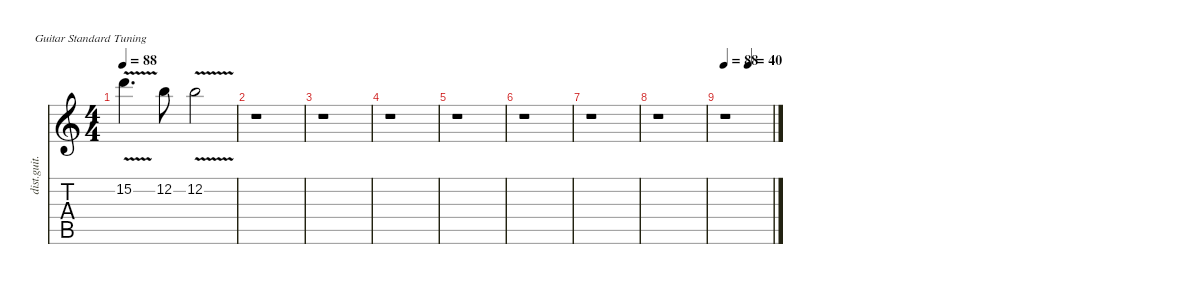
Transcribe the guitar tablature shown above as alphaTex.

\defaultSystemsLayout 4
\hideDynamics
\bracketExtendMode nobrackets
\otherSystemsTrackNameOrientation horizontal
\track ("Guitar 4" "dist.guit.") {instrument distortionguitar}
\staff {score tabs}
\tuning (E4 B3 G3 D3 A2 E2)
\ts (4 4)
\tempo 88
\clef g2
\ks c
15.2{v}.4{d dy f beam Down} 12.2.8{beam Down} 12.2{v}.2{beam Down} |
r.1{beam Down} |
r.1{beam Down} |
r.1{beam Down} |
r.1{beam Down} |
r.1{beam Down} |
r.1{beam Down} |
r.1{beam Down} |
\tempo 88
\tempo (40 0.5)
r.1{beam Down}
